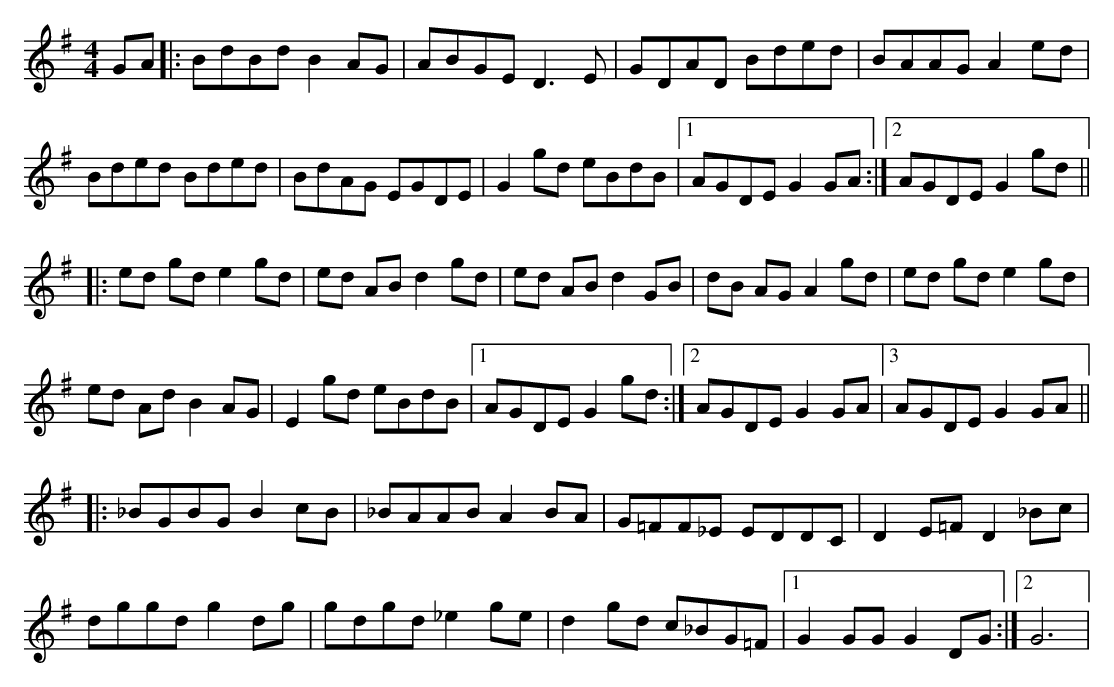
X:1
M:4/4
K:G
GA|: BdBd B2 AG | ABGE D3E | GDAD Bded | BAAG A2 ed |
Bded Bded | BdAG EGDE |G2gd eBdB |1 AGDE G2 GA :|2 AGDE G2 gd ||
|:ed gd e2 gd |ed AB d2 gd |ed AB d2 GB |dB AG A2 gd |ed gd e2 gd |
ed Ad B2 AG |E2gd eBdB |1 AGDE G2 gd:|2 AGDE G2GA |3 AGDE G2GA ||
|:_BGBG B2cB|_BAAB A2BA|G=FF_E EDDC|D2 E=F D2 _Bc|
dggd g2dg|gdgd _e2ge|d2gd c_BG=F|1 G2 GG G2 DG:|2 G6 |
